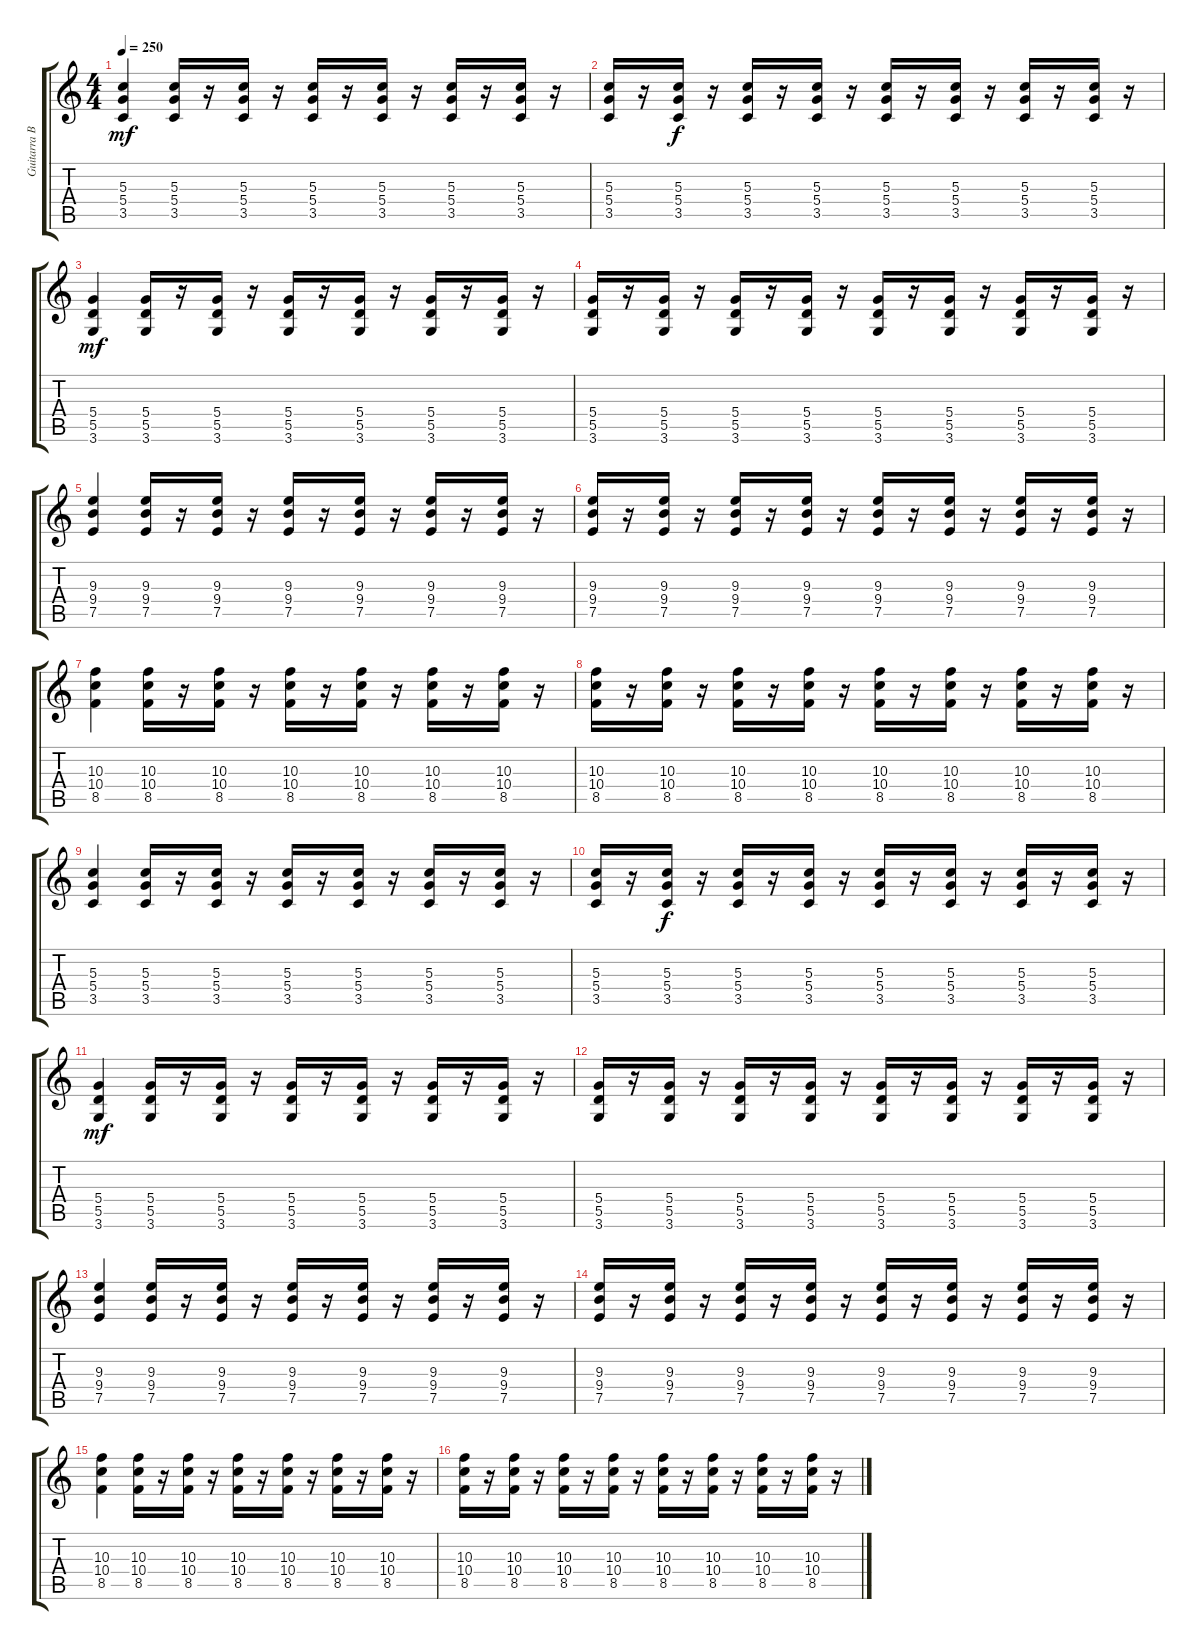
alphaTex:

\track ("Guitarra Base" "Guitarra B") {instrument distortionguitar}
\staff {score tabs}
\tuning (E4 B3 G3 D3 A2 E2) {hide}
\ts (4 4)
\tempo 250
\clef g2
\ks c
(5.3 5.4 3.5).4{dy mf} (5.3 5.4 3.5).16 r.16 (5.3 5.4 3.5).16 r.16 (5.3 5.4 3.5).16 r.16 (5.3 5.4 3.5).16 r.16 (5.3 5.4 3.5).16 r.16 (5.3 5.4 3.5).16 r.16 |
(5.3 5.4 3.5).16 r.16 (5.3 5.4 3.5).16{dy f} r.16 (5.3 5.4 3.5).16 r.16 (5.3 5.4 3.5).16 r.16 (5.3 5.4 3.5).16 r.16 (5.3 5.4 3.5).16 r.16 (5.3 5.4 3.5).16 r.16 (5.3 5.4 3.5).16 r.16 |
(5.4 5.5 3.6).4{dy mf} (5.4 5.5 3.6).16 r.16 (5.4 5.5 3.6).16 r.16 (5.4 5.5 3.6).16 r.16 (5.4 5.5 3.6).16 r.16 (5.4 5.5 3.6).16 r.16 (5.4 5.5 3.6).16 r.16 |
(5.4 5.5 3.6).16 r.16 (5.4 5.5 3.6).16 r.16 (5.4 5.5 3.6).16 r.16 (5.4 5.5 3.6).16 r.16 (5.4 5.5 3.6).16 r.16 (5.4 5.5 3.6).16 r.16 (5.4 5.5 3.6).16 r.16 (5.4 5.5 3.6).16 r.16 |
(9.3 9.4 7.5).4 (9.3 9.4 7.5).16 r.16 (9.3 9.4 7.5).16 r.16 (9.3 9.4 7.5).16 r.16 (9.3 9.4 7.5).16 r.16 (9.3 9.4 7.5).16 r.16 (9.3 9.4 7.5).16 r.16 |
(9.3 9.4 7.5).16 r.16 (9.3 9.4 7.5).16 r.16 (9.3 9.4 7.5).16 r.16 (9.3 9.4 7.5).16 r.16 (9.3 9.4 7.5).16 r.16 (9.3 9.4 7.5).16 r.16 (9.3 9.4 7.5).16 r.16 (9.3 9.4 7.5).16 r.16 |
(10.3 10.4 8.5).4 (10.3 10.4 8.5).16 r.16 (10.3 10.4 8.5).16 r.16 (10.3 10.4 8.5).16 r.16 (10.3 10.4 8.5).16 r.16 (10.3 10.4 8.5).16 r.16 (10.3 10.4 8.5).16 r.16 |
(10.3 10.4 8.5).16 r.16 (10.3 10.4 8.5).16 r.16 (10.3 10.4 8.5).16 r.16 (10.3 10.4 8.5).16 r.16 (10.3 10.4 8.5).16 r.16 (10.3 10.4 8.5).16 r.16 (10.3 10.4 8.5).16 r.16 (10.3 10.4 8.5).16 r.16 |
(5.3 5.4 3.5).4 (5.3 5.4 3.5).16 r.16 (5.3 5.4 3.5).16 r.16 (5.3 5.4 3.5).16 r.16 (5.3 5.4 3.5).16 r.16 (5.3 5.4 3.5).16 r.16 (5.3 5.4 3.5).16 r.16 |
(5.3 5.4 3.5).16 r.16 (5.3 5.4 3.5).16{dy f} r.16 (5.3 5.4 3.5).16 r.16 (5.3 5.4 3.5).16 r.16 (5.3 5.4 3.5).16 r.16 (5.3 5.4 3.5).16 r.16 (5.3 5.4 3.5).16 r.16 (5.3 5.4 3.5).16 r.16 |
(5.4 5.5 3.6).4{dy mf} (5.4 5.5 3.6).16 r.16 (5.4 5.5 3.6).16 r.16 (5.4 5.5 3.6).16 r.16 (5.4 5.5 3.6).16 r.16 (5.4 5.5 3.6).16 r.16 (5.4 5.5 3.6).16 r.16 |
(5.4 5.5 3.6).16 r.16 (5.4 5.5 3.6).16 r.16 (5.4 5.5 3.6).16 r.16 (5.4 5.5 3.6).16 r.16 (5.4 5.5 3.6).16 r.16 (5.4 5.5 3.6).16 r.16 (5.4 5.5 3.6).16 r.16 (5.4 5.5 3.6).16 r.16 |
(9.3 9.4 7.5).4 (9.3 9.4 7.5).16 r.16 (9.3 9.4 7.5).16 r.16 (9.3 9.4 7.5).16 r.16 (9.3 9.4 7.5).16 r.16 (9.3 9.4 7.5).16 r.16 (9.3 9.4 7.5).16 r.16 |
(9.3 9.4 7.5).16 r.16 (9.3 9.4 7.5).16 r.16 (9.3 9.4 7.5).16 r.16 (9.3 9.4 7.5).16 r.16 (9.3 9.4 7.5).16 r.16 (9.3 9.4 7.5).16 r.16 (9.3 9.4 7.5).16 r.16 (9.3 9.4 7.5).16 r.16 |
(10.3 10.4 8.5).4 (10.3 10.4 8.5).16 r.16 (10.3 10.4 8.5).16 r.16 (10.3 10.4 8.5).16 r.16 (10.3 10.4 8.5).16 r.16 (10.3 10.4 8.5).16 r.16 (10.3 10.4 8.5).16 r.16 |
(10.3 10.4 8.5).16 r.16 (10.3 10.4 8.5).16 r.16 (10.3 10.4 8.5).16 r.16 (10.3 10.4 8.5).16 r.16 (10.3 10.4 8.5).16 r.16 (10.3 10.4 8.5).16 r.16 (10.3 10.4 8.5).16 r.16 (10.3 10.4 8.5).16 r.16
